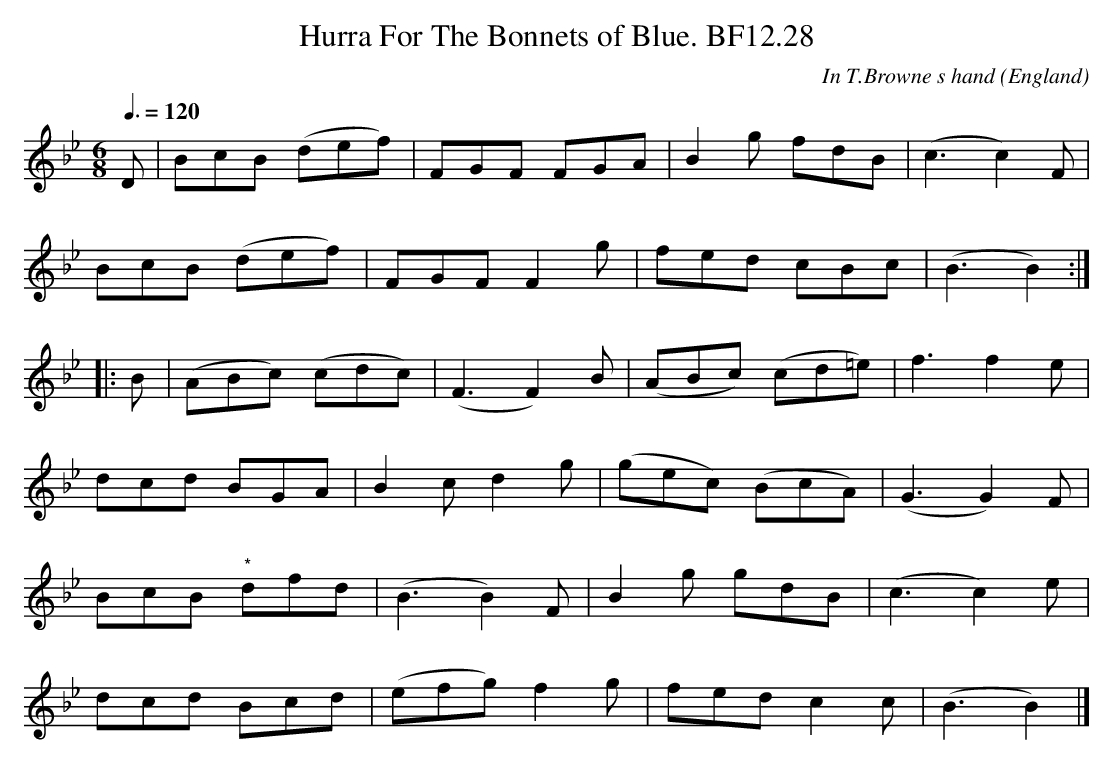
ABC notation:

X:1
T:Hurra For The Bonnets of Blue. BF12.28
C:In T.Brownes hand
L:1/8
M:6/8
O:England
Q:3/8=120
K:Bb major
D|BcB (def)|FGF FGA|B2g fdB|(c3c2)F|!
BcB (def)|FGF F2g|fed cBc|(B3B2):|!
|:B|(ABc) (cdc)|(F3F2)B|(ABc) (cd=e)|f3f2e|!
dcd BGA|B2cd2g|(gec) (BcA)|(G3G2)F|!
BcB"^*" dfd|(B3B2)F|B2g gdB|(c3c2)e|!
dcd Bcd|(efg)f2g|fed c2c|(B3B2)|]
